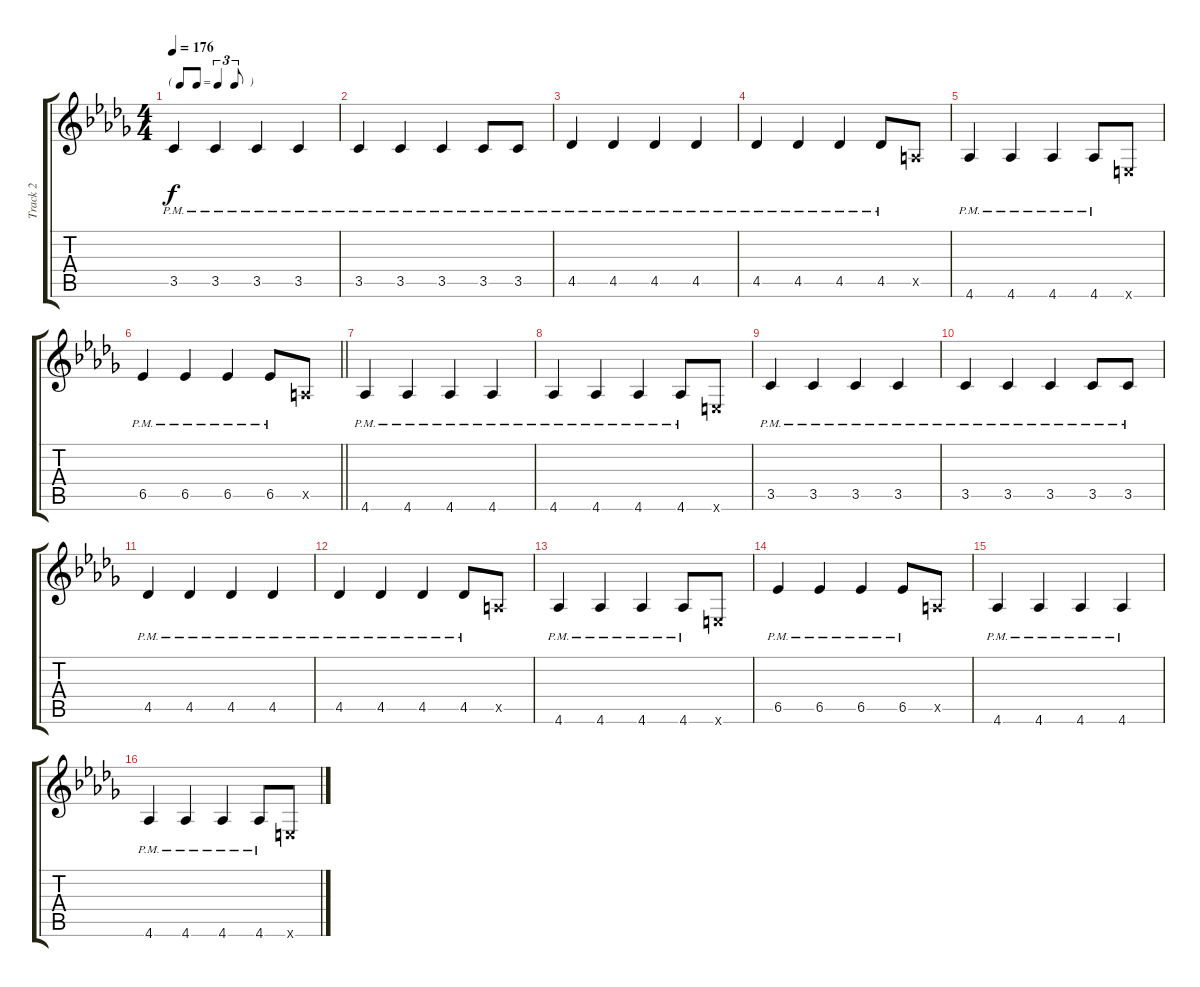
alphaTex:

\track ("Track 2" "Track 2") {instrument electricbasspick}
\staff {score tabs}
\tuning (E4 B3 G3 D3 A2 E2) {hide}
\ts (4 4)
\tf triplet8th
\tempo 176
\clef g2
\ks db
3.5{pm}.4{dy f} 3.5{pm}.4 3.5{pm}.4 3.5{pm}.4 |
3.5{pm}.4 3.5{pm}.4 3.5{pm}.4 3.5{pm}.8 3.5{pm}.8 |
4.5{pm}.4 4.5{pm}.4 4.5{pm}.4 4.5{pm}.4 |
4.5{pm}.4 4.5{pm}.4 4.5{pm}.4 4.5{pm}.8 0.5{x}.8 |
4.6{pm}.4 4.6{pm}.4 4.6{pm}.4 4.6{pm}.8 0.6{x}.8 |
\barLineRight lightlight
6.5{pm}.4 6.5{pm}.4 6.5{pm}.4 6.5{pm}.8 0.5{x}.8 |
4.6{pm}.4 4.6{pm}.4 4.6{pm}.4 4.6{pm}.4 |
4.6{pm}.4 4.6{pm}.4 4.6{pm}.4 4.6{pm}.8 0.6{x}.8 |
3.5{pm}.4 3.5{pm}.4 3.5{pm}.4 3.5{pm}.4 |
3.5{pm}.4 3.5{pm}.4 3.5{pm}.4 3.5{pm}.8 3.5{pm}.8 |
4.5{pm}.4 4.5{pm}.4 4.5{pm}.4 4.5{pm}.4 |
4.5{pm}.4 4.5{pm}.4 4.5{pm}.4 4.5{pm}.8 0.5{x}.8 |
4.6{pm}.4 4.6{pm}.4 4.6{pm}.4 4.6{pm}.8 0.6{x}.8 |
6.5{pm}.4 6.5{pm}.4 6.5{pm}.4 6.5{pm}.8 0.5{x}.8 |
4.6{pm}.4 4.6{pm}.4 4.6{pm}.4 4.6{pm}.4 |
4.6{pm}.4 4.6{pm}.4 4.6{pm}.4 4.6{pm}.8 0.6{x}.8
